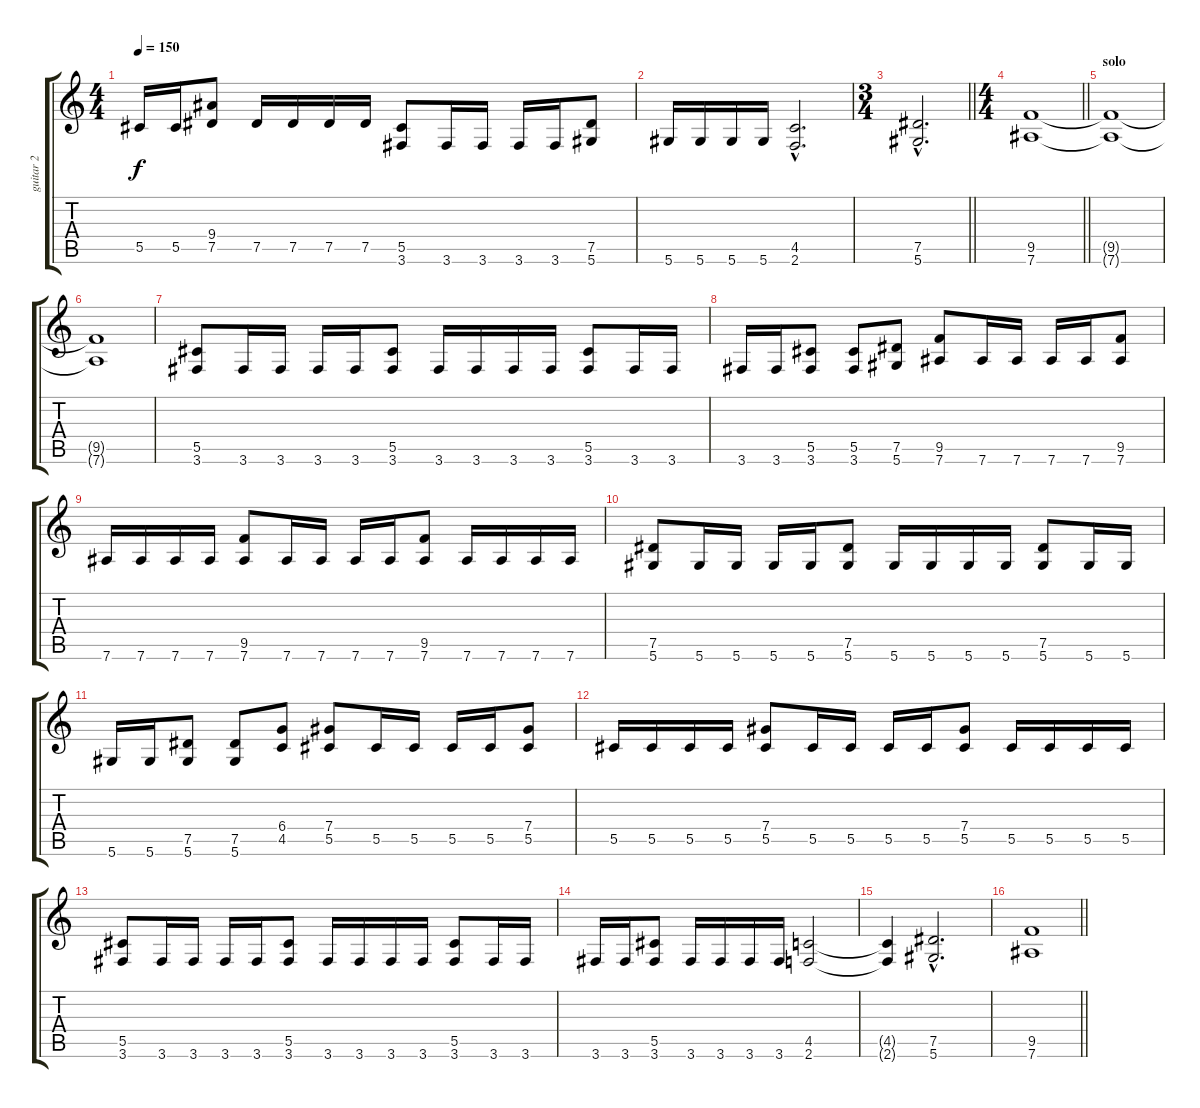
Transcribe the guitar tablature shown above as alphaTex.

\track ("guitar 2" "guitar 2") {instrument distortionguitar}
\staff {score tabs}
\tuning (Eb4 Bb3 Gb3 Db3 Ab2 Eb2) {hide}
\ts (4 4)
\tempo 150
\clef g2
\ks c
5.5.16{dy f} 5.5.16 (9.4 7.5).8 7.5.16 7.5.16 7.5.16 7.5.16 (5.5 3.6).8 3.6.16 3.6.16 3.6.16 3.6.16 (7.5 5.6).8 |
5.6.16 5.6.16 5.6.16 5.6.16 (4.5{hac} 2.6{hac}).2{d} |
\ts (3 4)
\barLineRight lightlight
(7.5{hac} 5.6{hac}).2{d} |
\ts (4 4)
\barLineRight lightlight
(9.5 7.6).1 |
\section ("" "solo")
(9.5{t} 7.6{t}).1 |
(9.5{t} 7.6{t}).1 |
(5.5 3.6).8 3.6.16 3.6.16 3.6.16 3.6.16 (5.5 3.6).8 3.6.16 3.6.16 3.6.16 3.6.16 (5.5 3.6).8 3.6.16 3.6.16 |
3.6.16 3.6.16 (5.5 3.6).8 (5.5 3.6).8 (7.5 5.6).8 (9.5 7.6).8 7.6.16 7.6.16 7.6.16 7.6.16 (9.5 7.6).8 |
7.6.16 7.6.16 7.6.16 7.6.16 (9.5 7.6).8 7.6.16 7.6.16 7.6.16 7.6.16 (9.5 7.6).8 7.6.16 7.6.16 7.6.16 7.6.16 |
(7.5 5.6).8 5.6.16 5.6.16 5.6.16 5.6.16 (7.5 5.6).8 5.6.16 5.6.16 5.6.16 5.6.16 (7.5 5.6).8 5.6.16 5.6.16 |
5.6.16 5.6.16 (7.5 5.6).8 (7.5 5.6).8 (6.4 4.5).8 (7.4 5.5).8 5.5.16 5.5.16 5.5.16 5.5.16 (7.4 5.5).8 |
5.5.16 5.5.16 5.5.16 5.5.16 (7.4 5.5).8 5.5.16 5.5.16 5.5.16 5.5.16 (7.4 5.5).8 5.5.16 5.5.16 5.5.16 5.5.16 |
(5.5 3.6).8 3.6.16 3.6.16 3.6.16 3.6.16 (5.5 3.6).8 3.6.16 3.6.16 3.6.16 3.6.16 (5.5 3.6).8 3.6.16 3.6.16 |
3.6.16 3.6.16 (5.5 3.6).8 3.6.16 3.6.16 3.6.16 3.6.16 (4.5 2.6).2 |
(4.5{t} 2.6{t}).4 (7.5{hac} 5.6{hac}).2{d} |
\barLineRight lightlight
(9.5 7.6).1
